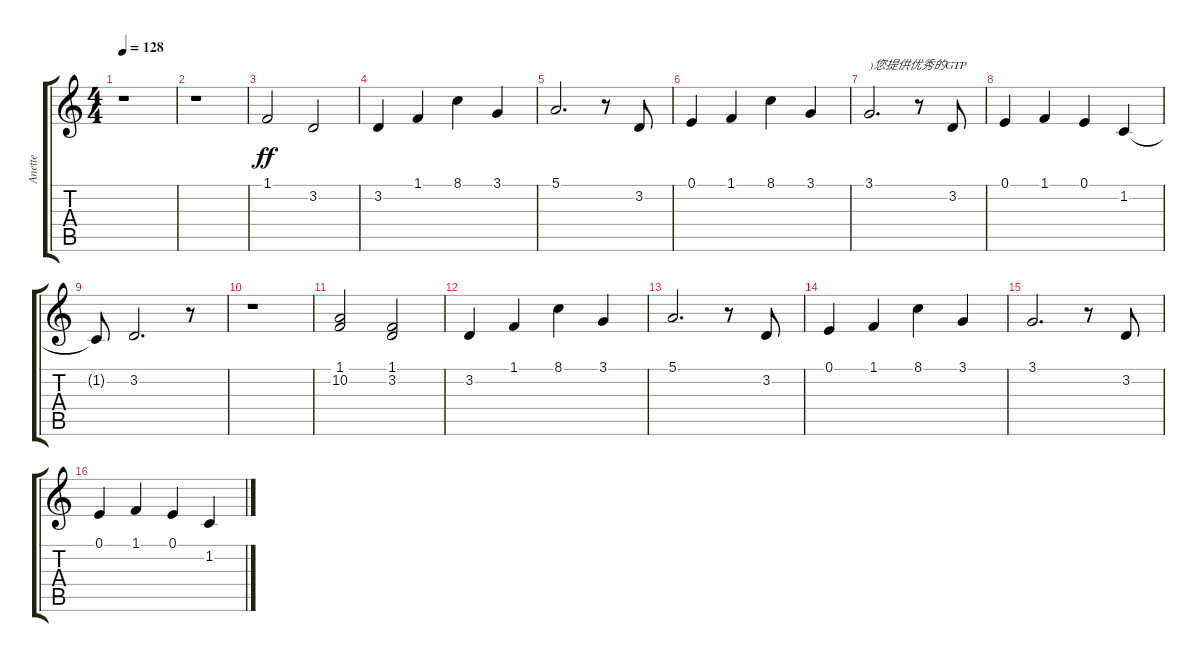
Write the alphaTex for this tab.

\track ("Anette" "Anette") {instrument acousticgrandpiano}
\staff {score tabs}
\tuning (E4 B3 G3 D3 A2 E2) {hide}
\ts (4 4)
\tempo 128
\clef g2
\ks c
r.1{dy ff} |
r.1 |
1.1.2{volume 16} 3.2.2 |
3.2.4 1.1.4 8.1.4 3.1.4 |
5.1.2{d} r.8 3.2.8 |
0.1.4 1.1.4 8.1.4 3.1.4 |
3.1.2{d txt ")您提供优秀的GTP"} r.8 3.2.8 |
0.1.4 1.1.4 0.1.4 1.2.4 |
1.2{t}.8 3.2.2{d} r.8 |
r.1 |
(1.1 10.2).2{volume 16} (1.1 3.2).2 |
3.2.4 1.1.4 8.1.4 3.1.4 |
5.1.2{d} r.8 3.2.8 |
0.1.4 1.1.4 8.1.4 3.1.4 |
3.1.2{d} r.8 3.2.8 |
0.1.4 1.1.4 0.1.4 1.2.4
